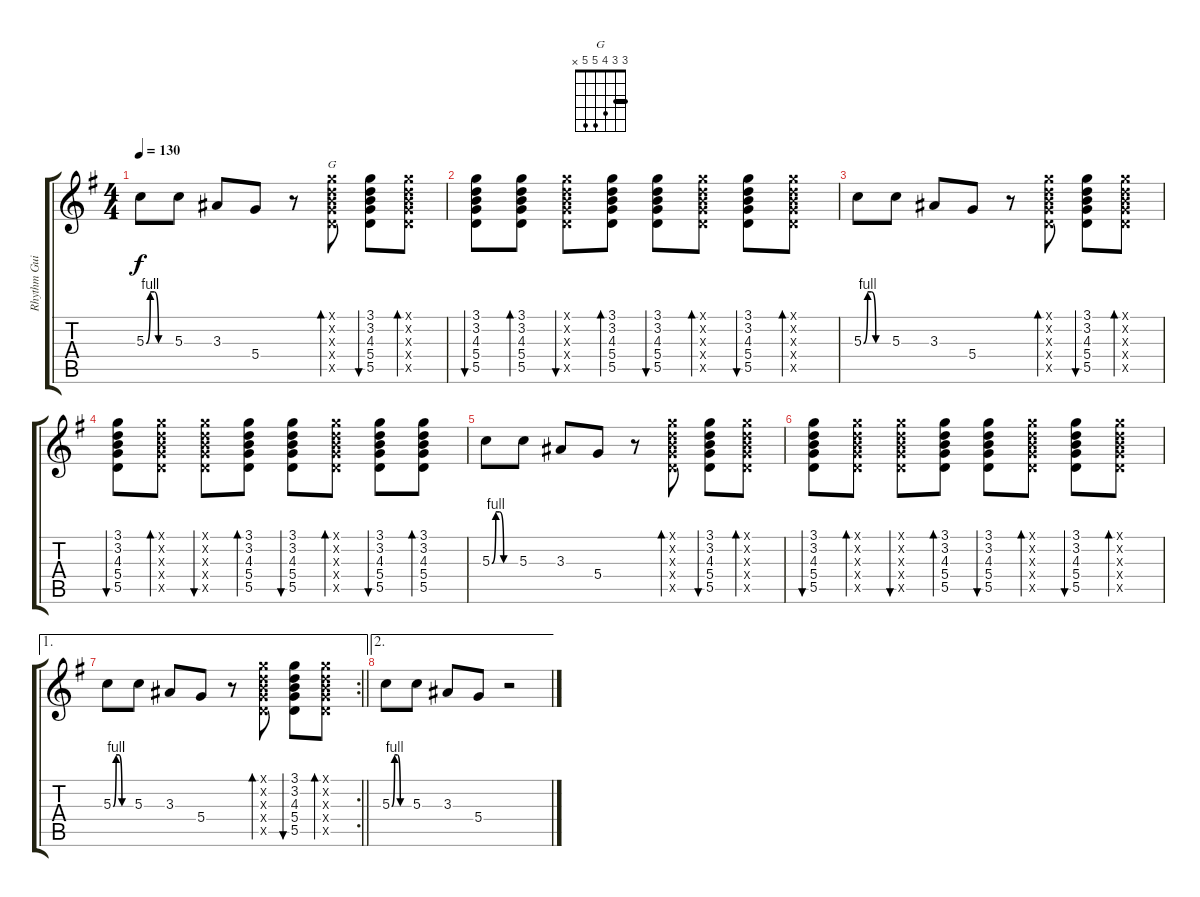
\track ("Rhythm Guitar" "Rhythm Gui") {instrument distortionguitar}
\staff {score tabs}
\tuning (E4 B3 G3 D3 A2 E2) {hide}
\chord ("G" 3 3 4 5 5 x) {barre 3}
\ts (4 4)
\tempo 130
\clef g2
\ks g
5.3{be (custom 0 0 10 4 20 4 30 0 60 0)}.8{dy f} 5.3.8 3.3.8 5.4.8 r.8 (3.1{x} 3.2{x} 4.3{x} 5.4{x} 5.5{x}).8{bd 30 ch "G"} (3.1 3.2 4.3 5.4 5.5).8{bu 30} (3.1{x} 3.2{x} 4.3{x} 5.4{x} 5.5{x}).8{bd 30} |
(3.1 3.2 4.3 5.4 5.5).8{bu 30} (3.1 3.2 4.3 5.4 5.5).8{bd 30} (3.1{x} 3.2{x} 4.3{x} 5.4{x} 5.5{x}).8{bu 30} (3.1 3.2 4.3 5.4 5.5).8{bd 30} (3.1 3.2 4.3 5.4 5.5).8{bu 30} (3.1{x} 3.2{x} 4.3{x} 5.4{x} 5.5{x}).8{bd 30} (3.1 3.2 4.3 5.4 5.5).8{bu 30} (3.1{x} 3.2{x} 4.3{x} 5.4{x} 5.5{x}).8{bd 30} |
5.3{be (custom 0 0 10 4 20 4 30 0 60 0)}.8 5.3.8 3.3.8 5.4.8 r.8 (3.1{x} 3.2{x} 4.3{x} 5.4{x} 5.5{x}).8{bd 30} (3.1 3.2 4.3 5.4 5.5).8{bu 30} (3.1{x} 3.2{x} 4.3{x} 5.4{x} 5.5{x}).8{bd 30} |
(3.1 3.2 4.3 5.4 5.5).8{bu 30} (3.1{x} 3.2{x} 4.3{x} 5.4{x} 5.5{x}).8{bd 30} (3.1{x} 3.2{x} 4.3{x} 5.4{x} 5.5{x}).8{bu 30} (3.1 3.2 4.3 5.4 5.5).8{bd 30} (3.1 3.2 4.3 5.4 5.5).8{bu 30} (3.1{x} 3.2{x} 4.3{x} 5.4{x} 5.5{x}).8{bd 30} (3.1 3.2 4.3 5.4 5.5).8{bu 30} (3.1 3.2 4.3 5.4 5.5).8{bd 30} |
5.3{be (custom 0 0 10 4 20 4 30 0 60 0)}.8 5.3.8 3.3.8 5.4.8 r.8 (3.1{x} 3.2{x} 4.3{x} 5.4{x} 5.5{x}).8{bd 30} (3.1 3.2 4.3 5.4 5.5).8{bu 30} (3.1{x} 3.2{x} 4.3{x} 5.4{x} 5.5{x}).8{bd 30} |
(3.1 3.2 4.3 5.4 5.5).8{bu 30} (3.1{x} 3.2{x} 4.3{x} 5.4{x} 5.5{x}).8{bd 30} (3.1{x} 3.2{x} 4.3{x} 5.4{x} 5.5{x}).8{bu 30} (3.1 3.2 4.3 5.4 5.5).8{bd 30} (3.1 3.2 4.3 5.4 5.5).8{bu 30} (3.1{x} 3.2{x} 4.3{x} 5.4{x} 5.5{x}).8{bd 30} (3.1 3.2 4.3 5.4 5.5).8{bu 30} (3.1{x} 3.2{x} 4.3{x} 5.4{x} 5.5{x}).8{bd 30} |
\ae 1
\rc 2
\barLineRight lightlight
5.3{be (custom 0 0 10 4 20 4 30 0 60 0)}.8 5.3.8 3.3.8 5.4.8 r.8 (3.1{x} 3.2{x} 4.3{x} 5.4{x} 5.5{x}).8{bd 30} (3.1 3.2 4.3 5.4 5.5).8{bu 30} (3.1{x} 3.2{x} 4.3{x} 5.4{x} 5.5{x}).8{bd 30} |
\ae 2
5.3{be (custom 0 0 10 4 20 4 30 0 60 0)}.8 5.3.8 3.3.8 5.4.8 r.2
